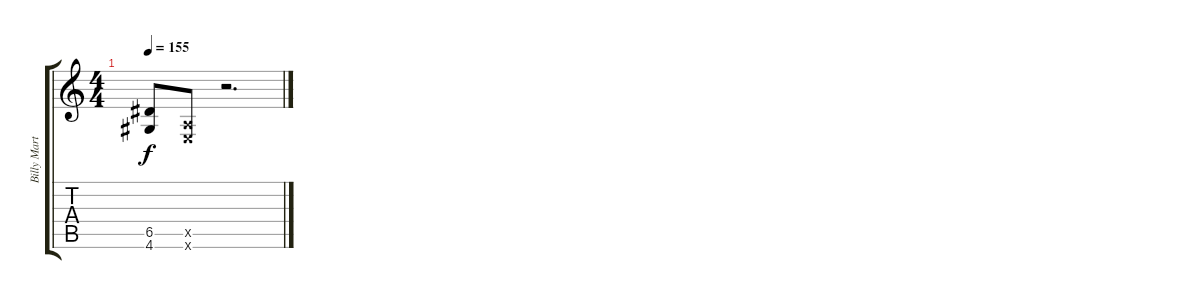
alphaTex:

\track ("Billy Martin [Lead Guitar II]" "Billy Mart") {instrument distortionguitar}
\staff {score tabs}
\tuning (E4 B3 G3 D3 A2 E2) {hide}
\ts (4 4)
\tempo 155
\clef g2
\ks c
(6.5{t} 4.6{t}).8{dy f} (0.5{x} 0.6{x}).8 r.2{d}
